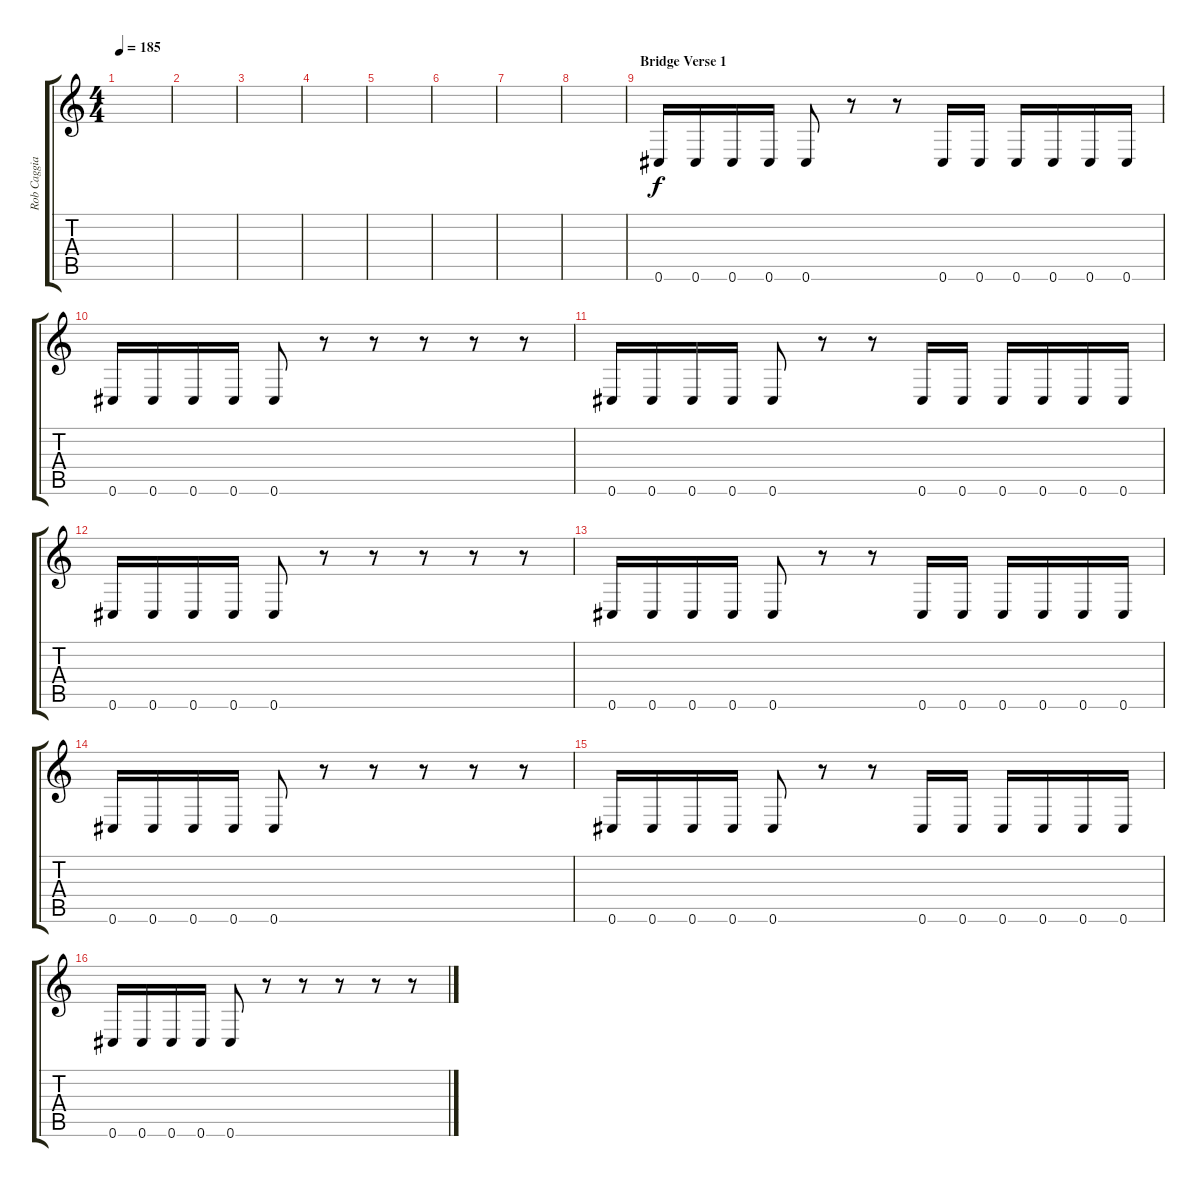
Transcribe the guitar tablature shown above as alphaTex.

\track ("Rob Caggiano" "Rob Caggia") {instrument distortionguitar}
\staff {score tabs}
\tuning (Eb4 Bb3 Gb3 Db3 Ab2 Db2) {hide}
\ts (4 4)
\tempo 185
\clef g2
\ks c
|
|
|
|
|
|
|
|
\section ("" "Bridge Verse 1")
0.6.16 0.6.16 0.6.16 0.6.16 0.6.8 r.8 r.8 0.6.16 0.6.16 0.6.16 0.6.16 0.6.16 0.6.16 |
0.6.16 0.6.16 0.6.16 0.6.16 0.6.8 r.8 r.8 r.8 r.8 r.8 |
0.6.16 0.6.16 0.6.16 0.6.16 0.6.8 r.8 r.8 0.6.16 0.6.16 0.6.16 0.6.16 0.6.16 0.6.16 |
0.6.16 0.6.16 0.6.16 0.6.16 0.6.8 r.8 r.8 r.8 r.8 r.8 |
0.6.16 0.6.16 0.6.16 0.6.16 0.6.8 r.8 r.8 0.6.16 0.6.16 0.6.16 0.6.16 0.6.16 0.6.16 |
0.6.16 0.6.16 0.6.16 0.6.16 0.6.8 r.8 r.8 r.8 r.8 r.8 |
0.6.16 0.6.16 0.6.16 0.6.16 0.6.8 r.8 r.8 0.6.16 0.6.16 0.6.16 0.6.16 0.6.16 0.6.16 |
0.6.16 0.6.16 0.6.16 0.6.16 0.6.8 r.8 r.8 r.8 r.8 r.8
